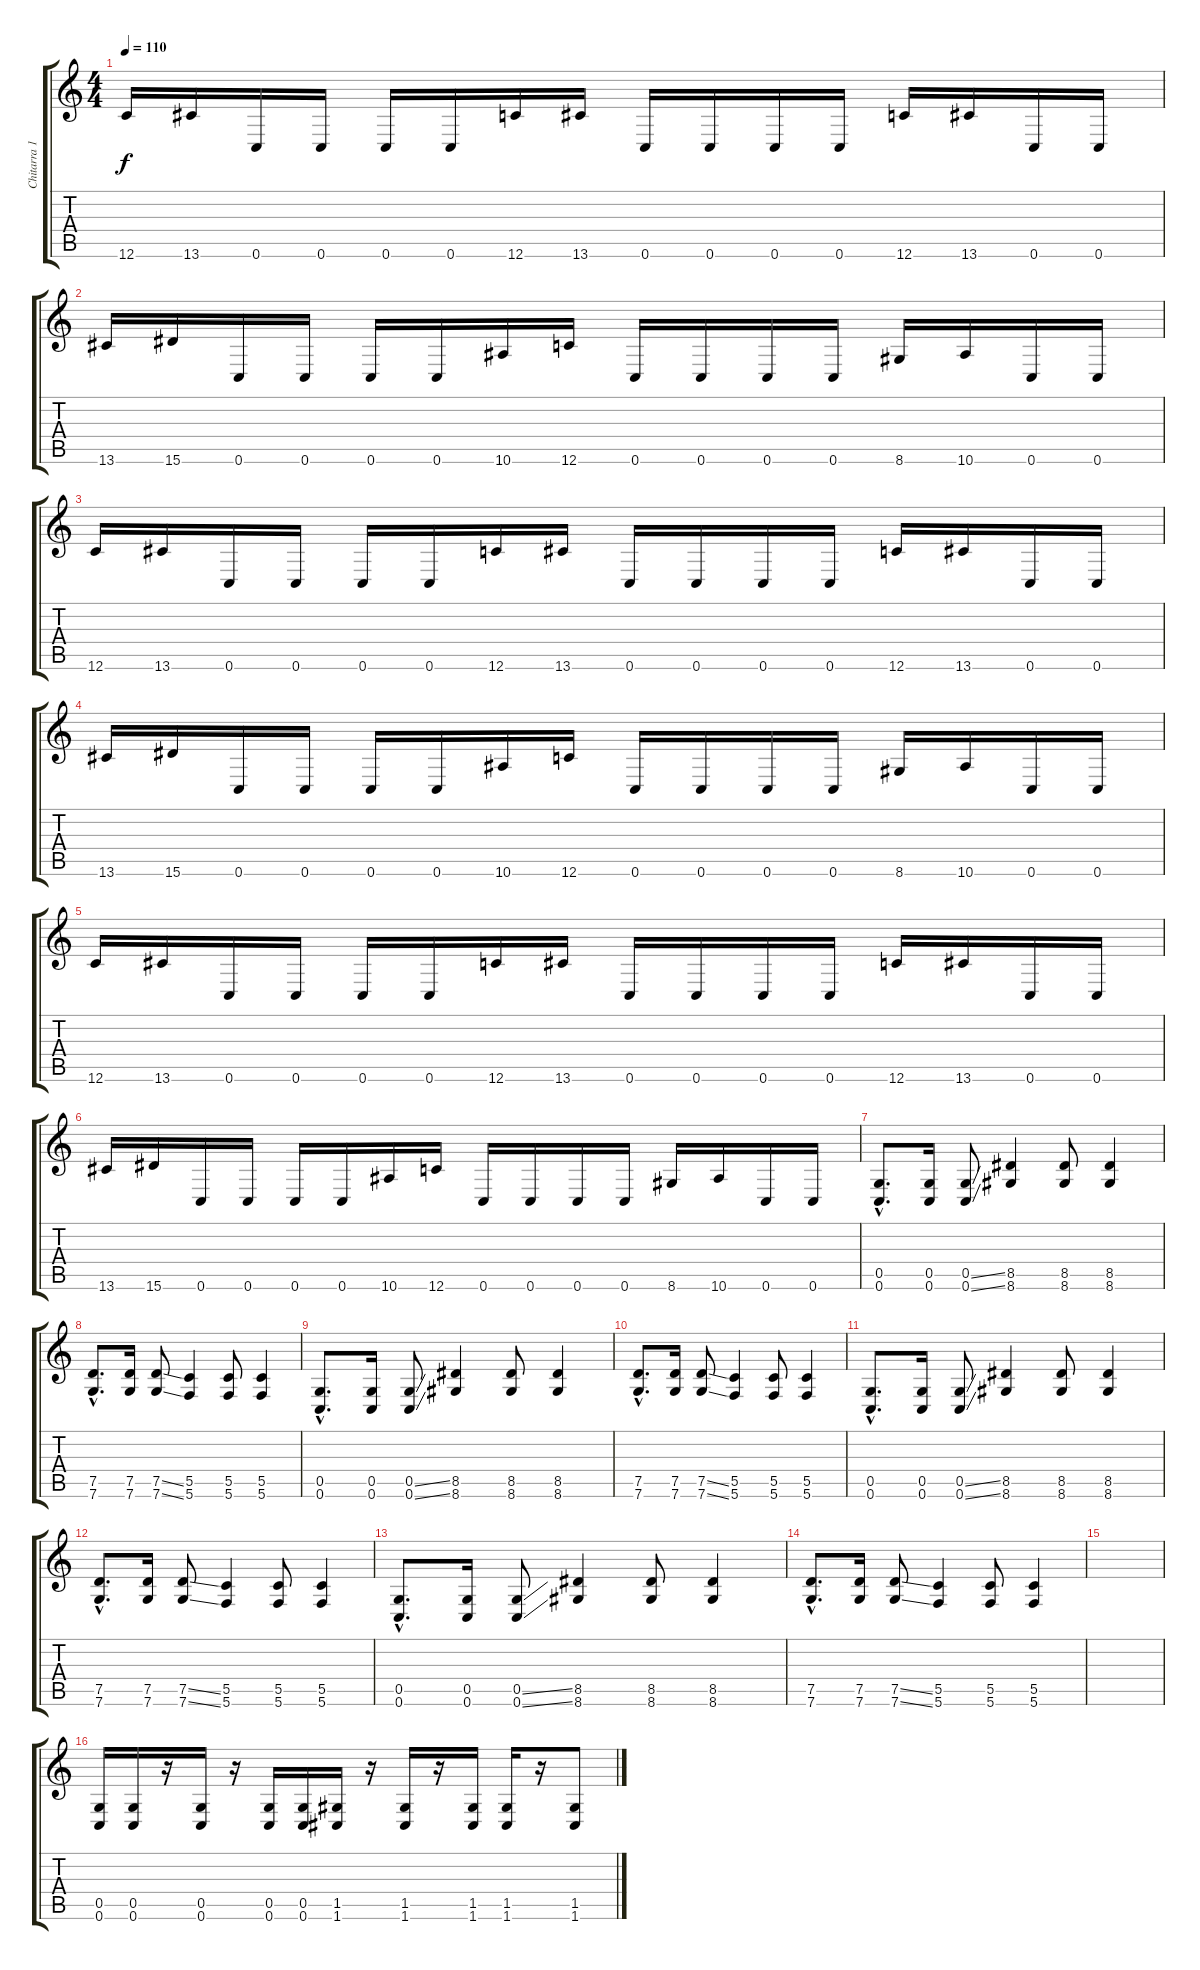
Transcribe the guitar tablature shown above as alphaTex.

\track ("Chitarra 1" "Chitarra 1") {instrument distortionguitar}
\staff {score tabs}
\tuning (D4 A3 F3 C3 G2 C2) {hide}
\ts (4 4)
\tempo 110
\clef g2
\ks c
12.6.16{dy f} 13.6.16 0.6.16 0.6.16 0.6.16 0.6.16 12.6.16 13.6.16 0.6.16 0.6.16 0.6.16 0.6.16 12.6.16 13.6.16 0.6.16 0.6.16 |
13.6.16 15.6.16 0.6.16 0.6.16 0.6.16 0.6.16 10.6.16 12.6.16 0.6.16 0.6.16 0.6.16 0.6.16 8.6.16 10.6.16 0.6.16 0.6.16 |
12.6.16 13.6.16 0.6.16 0.6.16 0.6.16 0.6.16 12.6.16 13.6.16 0.6.16 0.6.16 0.6.16 0.6.16 12.6.16 13.6.16 0.6.16 0.6.16 |
13.6.16 15.6.16 0.6.16 0.6.16 0.6.16 0.6.16 10.6.16 12.6.16 0.6.16 0.6.16 0.6.16 0.6.16 8.6.16 10.6.16 0.6.16 0.6.16 |
12.6.16 13.6.16 0.6.16 0.6.16 0.6.16 0.6.16 12.6.16 13.6.16 0.6.16 0.6.16 0.6.16 0.6.16 12.6.16 13.6.16 0.6.16 0.6.16 |
13.6.16 15.6.16 0.6.16 0.6.16 0.6.16 0.6.16 10.6.16 12.6.16 0.6.16 0.6.16 0.6.16 0.6.16 8.6.16 10.6.16 0.6.16 0.6.16 |
(0.5{hac} 0.6{hac}).8{d} (0.5 0.6).16 (0.5{ss} 0.6{ss}).8 (8.5 8.6).4 (8.5 8.6).8 (8.5 8.6).4 |
(7.5{hac} 7.6{hac}).8{d} (7.5 7.6).16 (7.5{ss} 7.6{ss}).8 (5.5 5.6).4 (5.5 5.6).8 (5.5 5.6).4 |
(0.5{hac} 0.6{hac}).8{d} (0.5 0.6).16 (0.5{ss} 0.6{ss}).8 (8.5 8.6).4 (8.5 8.6).8 (8.5 8.6).4 |
(7.5{hac} 7.6{hac}).8{d} (7.5 7.6).16 (7.5{ss} 7.6{ss}).8 (5.5 5.6).4 (5.5 5.6).8 (5.5 5.6).4 |
(0.5{hac} 0.6{hac}).8{d} (0.5 0.6).16 (0.5{ss} 0.6{ss}).8 (8.5 8.6).4 (8.5 8.6).8 (8.5 8.6).4 |
(7.5{hac} 7.6{hac}).8{d} (7.5 7.6).16 (7.5{ss} 7.6{ss}).8 (5.5 5.6).4 (5.5 5.6).8 (5.5 5.6).4 |
(0.5{hac} 0.6{hac}).8{d} (0.5 0.6).16 (0.5{ss} 0.6{ss}).8 (8.5 8.6).4 (8.5 8.6).8 (8.5 8.6).4 |
(7.5{hac} 7.6{hac}).8{d} (7.5 7.6).16 (7.5{ss} 7.6{ss}).8 (5.5 5.6).4 (5.5 5.6).8 (5.5 5.6).4 |
|
(0.5 0.6).16 (0.5 0.6).16 r.16 (0.5 0.6).16 r.16 (0.5 0.6).16 (0.5 0.6).16 (1.5 1.6).16 r.16 (1.5 1.6).16 r.16 (1.5 1.6).16 (1.5 1.6).16 r.16 (1.5 1.6).8
